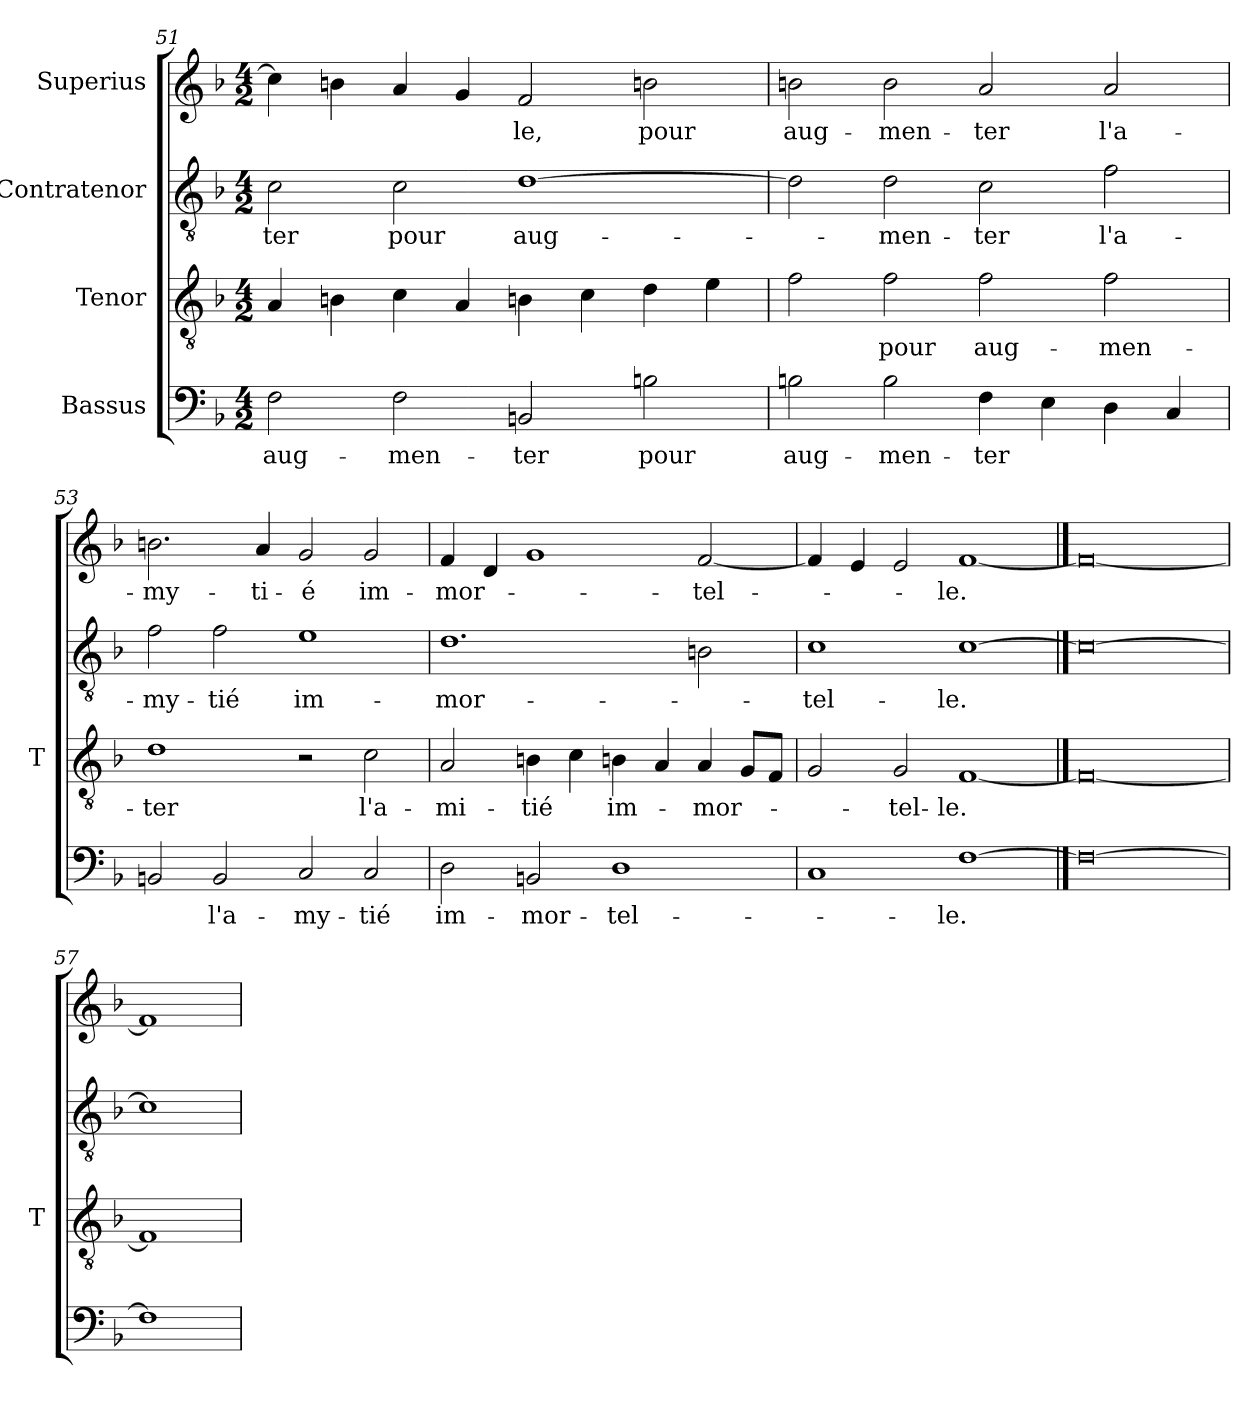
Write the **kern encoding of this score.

**kern	**text	**kern	**text	**kern	**text	**kern	**text
*part4	*part4	*part3	*part3	*part2	*part2	*part1	*part1
*staff4	*staff4	*staff3	*staff3	*staff2	*staff2	*staff1	*staff1
*I"Bassus	*	*I"Tenor	*	*I"Contratenor	*	*I"Superius	*
*	*	*I'T	*	*	*	*	*
*clefF4	*	*clefGv2	*	*clefGv2	*	*clefG2	*
*k[b-]	*	*k[b-]	*	*k[b-]	*	*k[b-]	*
*M4/2	*	*M4/2	*	*M4/2	*	*M4/2	*
=51	=51	=51	=51	=51	=51	=51	=51
2F	aug-	4A	.	2c	-ter	4cc]	.
.	.	4Bn	.	.	.	4bn	.
2F	men-	4c	.	2c	-pour	4a	.
.	.	4A	.	.	.	4g	.
2BBn	-ter	4Bn	.	[1d	aug-	2f	-le,
.	.	4c	.	.	.	.	.
2Bn	-pour	4d	.	.	.	2bn	-pour
.	.	4e	.	.	.	.	.
=52	=52	=52	=52	=52	=52	=52	=52
2Bn	aug-	2f	.	2d]	.	2bn	aug-
2B	men-	2f	-pour	2d	men-	2b	men-
4F	-ter	2f	aug-	2c	-ter	2a	-ter
4E	.	.	.	.	.	.	.
4D	.	2f	men-	2f	l'a-	2a	l'a-
4C	.	.	.	.	.	.	.
=53	=53	=53	=53	=53	=53	=53	=53
2BBn	.	1d	-ter	2f	my-	2.bn	my-
2BB	l'a-	.	.	2f	-tié	.	.
.	.	.	.	.	.	4a	ti-
2C	my-	2r	.	1e	im-	2g	-é
2C	-tié	2c	l'a-	.	.	2g	im-
=54	=54	=54	=54	=54	=54	=54	=54
2D	im-	2A	mi-	1.d	mor-	4f	mor-
.	.	.	.	.	.	4d	.
2BBn	mor-	4Bn	-tié	.	.	1g	.
.	.	4c	.	.	.	.	.
1D	tel-	4Bn	im-	.	.	.	.
.	.	4A	.	.	.	.	.
.	.	4A	mor-	2Bn	.	[2f	tel-
.	.	8GL	.	.	.	.	.
.	.	8FJ	.	.	.	.	.
=55	=55	=55	=55	=55	=55	=55	=55
1C	.	2G	.	1c	tel-	4f]	.
.	.	.	.	.	.	4e	.
.	.	2G	tel-	.	.	2e	.
[1F	-le.	[1F	-le.	[1c	-le.	[1f	-le.
==56	==56	==56	==56	==56	==56	==56	==56
0F_	.	0F_	.	0c_	.	0f_	.
=57	=57	=57	=57	=57	=57	=57	=57
1F]	.	1F]	.	1c]	.	1f]	.
=	=	=	=	=	=	=	=
*-	*-	*-	*-	*-	*-	*-	*-
